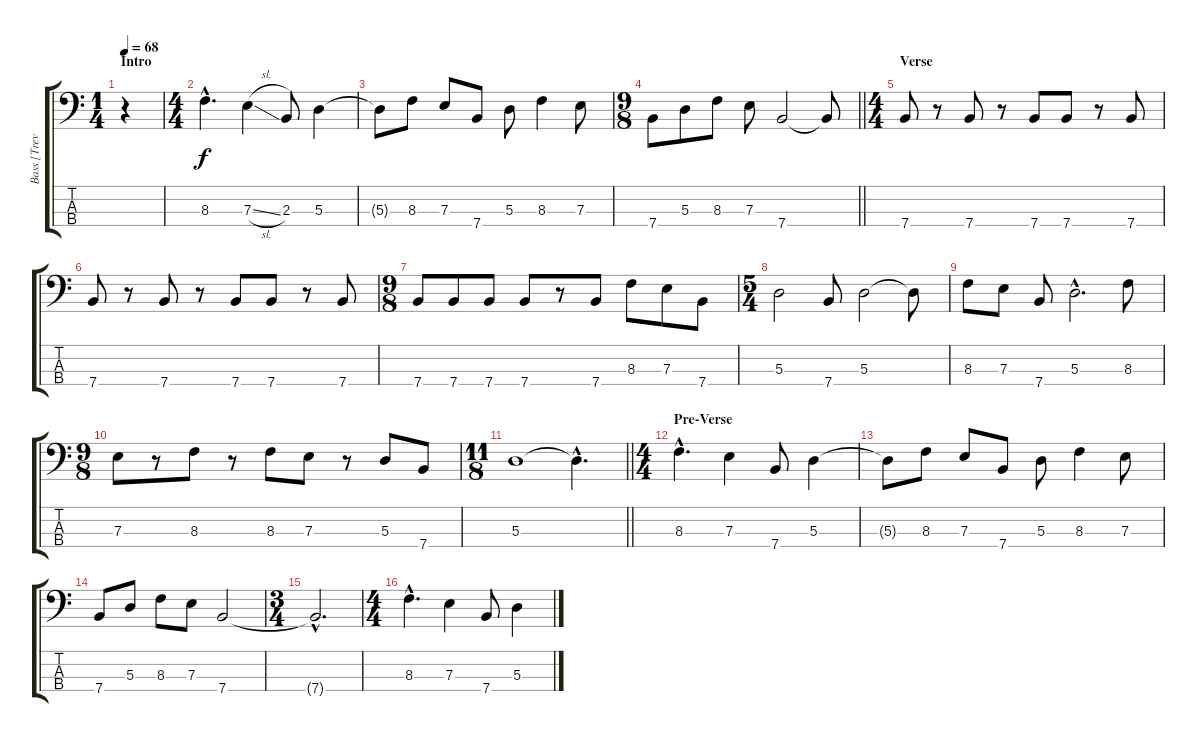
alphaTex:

\track ("Bass [Trevor Dunn]" "Bass [Trev") {instrument electricbassfinger}
\staff {score tabs}
\tuning (G2 D2 A1 E1) {hide}
\ts (1 4)
\section ("" "Intro")
\tempo 68
\clef f4
\ks c
r.4{dy f instrument electricbassfinger} |
\ts (4 4)
8.3{hac}.4{d} 7.3{sl}.4 2.3.8 5.3.4 |
5.3{t}.8 8.3.8 7.3.8 7.4.8 5.3.8 8.3.4 7.3.8 |
\ts (9 8)
\barLineRight lightlight
7.4.8 5.3.8 8.3.8 7.3.8 7.4.2 7.4{t}.8 |
\ts (4 4)
\section ("" "Verse")
7.4.8 r.8 7.4.8 r.8 7.4.8 7.4.8 r.8 7.4.8 |
7.4.8 r.8 7.4.8 r.8 7.4.8 7.4.8 r.8 7.4.8 |
\ts (9 8)
7.4.8 7.4.8 7.4.8 7.4.8 r.8 7.4.8 8.3.8 7.3.8 7.4.8 |
\ts (5 4)
5.3.2 7.4.8 5.3.2 5.3{t}.8 |
8.3.8 7.3.8 7.4.8 5.3{hac}.2{d} 8.3.8 |
\ts (9 8)
7.3.8 r.8 8.3.8 r.8 8.3.8 7.3.8 r.8 5.3.8 7.4.8 |
\ts (11 8)
\barLineRight lightlight
5.3.1 5.3{hac t}.4{d} |
\ts (4 4)
\section ("" "Pre-Verse")
8.3{hac}.4{d} 7.3.4 7.4.8 5.3.4 |
5.3{t}.8 8.3.8 7.3.8 7.4.8 5.3.8 8.3.4 7.3.8 |
7.4.8 5.3.8 8.3.8 7.3.8 7.4.2 |
\ts (3 4)
7.4{hac t}.2{d} |
\ts (4 4)
8.3{hac}.4{d} 7.3.4 7.4.8 5.3.4
